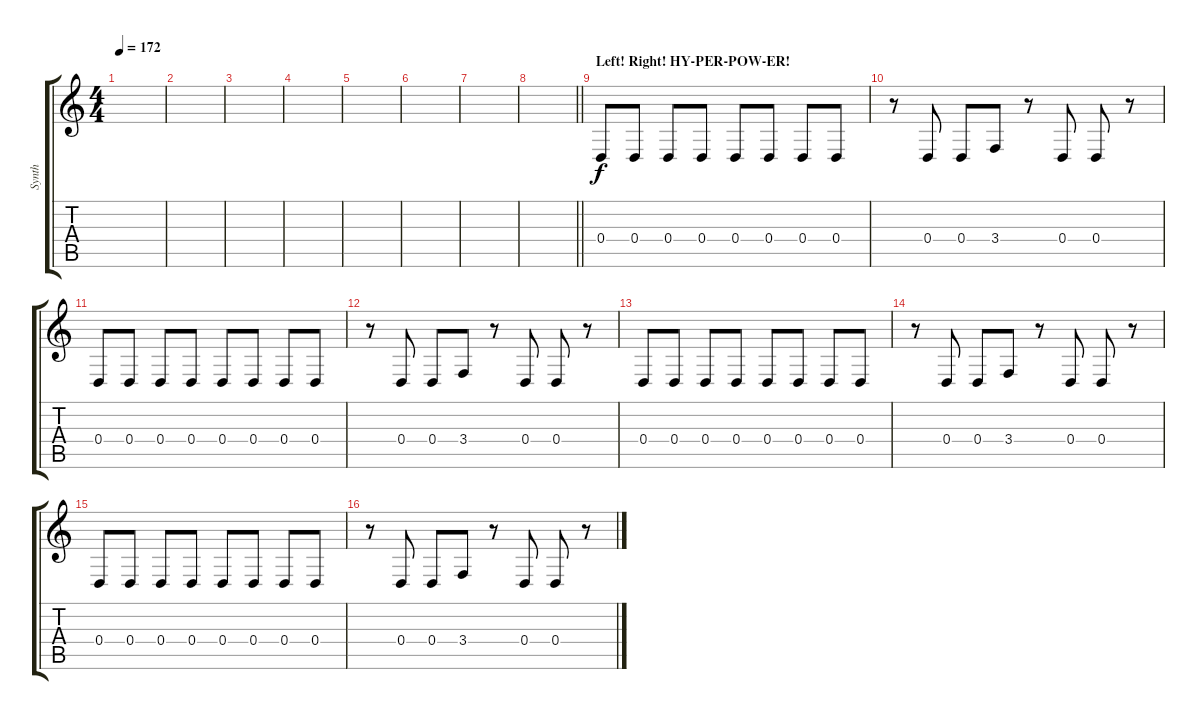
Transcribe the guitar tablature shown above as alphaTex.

\track ("Synth" "Synth") {instrument lead2sawtooth}
\staff {score tabs}
\tuning (E4 B3 G3 D3 A2 D2) {hide}
\ts (4 4)
\tempo 172
\clef g2
\ks c
|
|
|
|
|
|
|
\barLineRight lightlight
|
\section ("" "Left! Right! HY-PER-POW-ER!")
0.4.8 0.4.8 0.4.8 0.4.8 0.4.8 0.4.8 0.4.8 0.4.8 |
r.8 0.4.8 0.4.8 3.4.8 r.8 0.4.8 0.4.8 r.8 |
0.4.8 0.4.8 0.4.8 0.4.8 0.4.8 0.4.8 0.4.8 0.4.8 |
r.8 0.4.8 0.4.8 3.4.8 r.8 0.4.8 0.4.8 r.8 |
0.4.8 0.4.8 0.4.8 0.4.8 0.4.8 0.4.8 0.4.8 0.4.8 |
r.8 0.4.8 0.4.8 3.4.8 r.8 0.4.8 0.4.8 r.8 |
0.4.8 0.4.8 0.4.8 0.4.8 0.4.8 0.4.8 0.4.8 0.4.8 |
r.8 0.4.8 0.4.8 3.4.8 r.8 0.4.8 0.4.8 r.8
